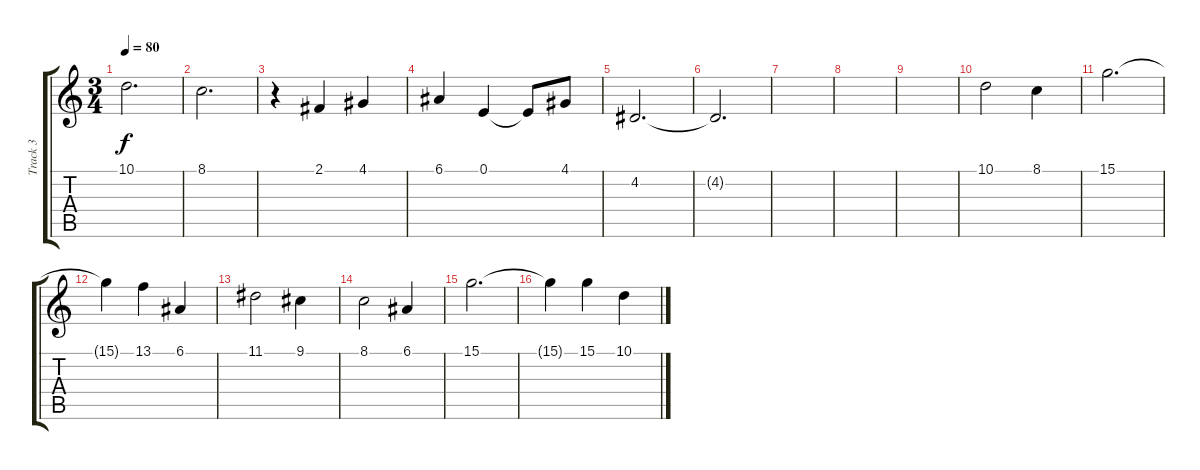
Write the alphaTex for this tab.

\track ("Track 3" "Track 3") {instrument vibraphone}
\staff {score tabs}
\tuning (E4 B3 G3 D3 A2 E2) {hide}
\ts (3 4)
\tempo 80
\clef g2
\ks c
10.1.2{d dy f} |
8.1.2{d} |
r.4 2.1.4 4.1.4 |
6.1.4 0.1.4 0.1{t}.8 4.1.8 |
4.2.2{d} |
4.2{t}.2{d} |
|
|
|
10.1.2 8.1.4 |
15.1.2{d} |
15.1{t}.4 13.1.4 6.1.4 |
11.1.2 9.1.4 |
8.1.2 6.1.4 |
15.1.2{d} |
15.1{t}.4 15.1.4 10.1.4
